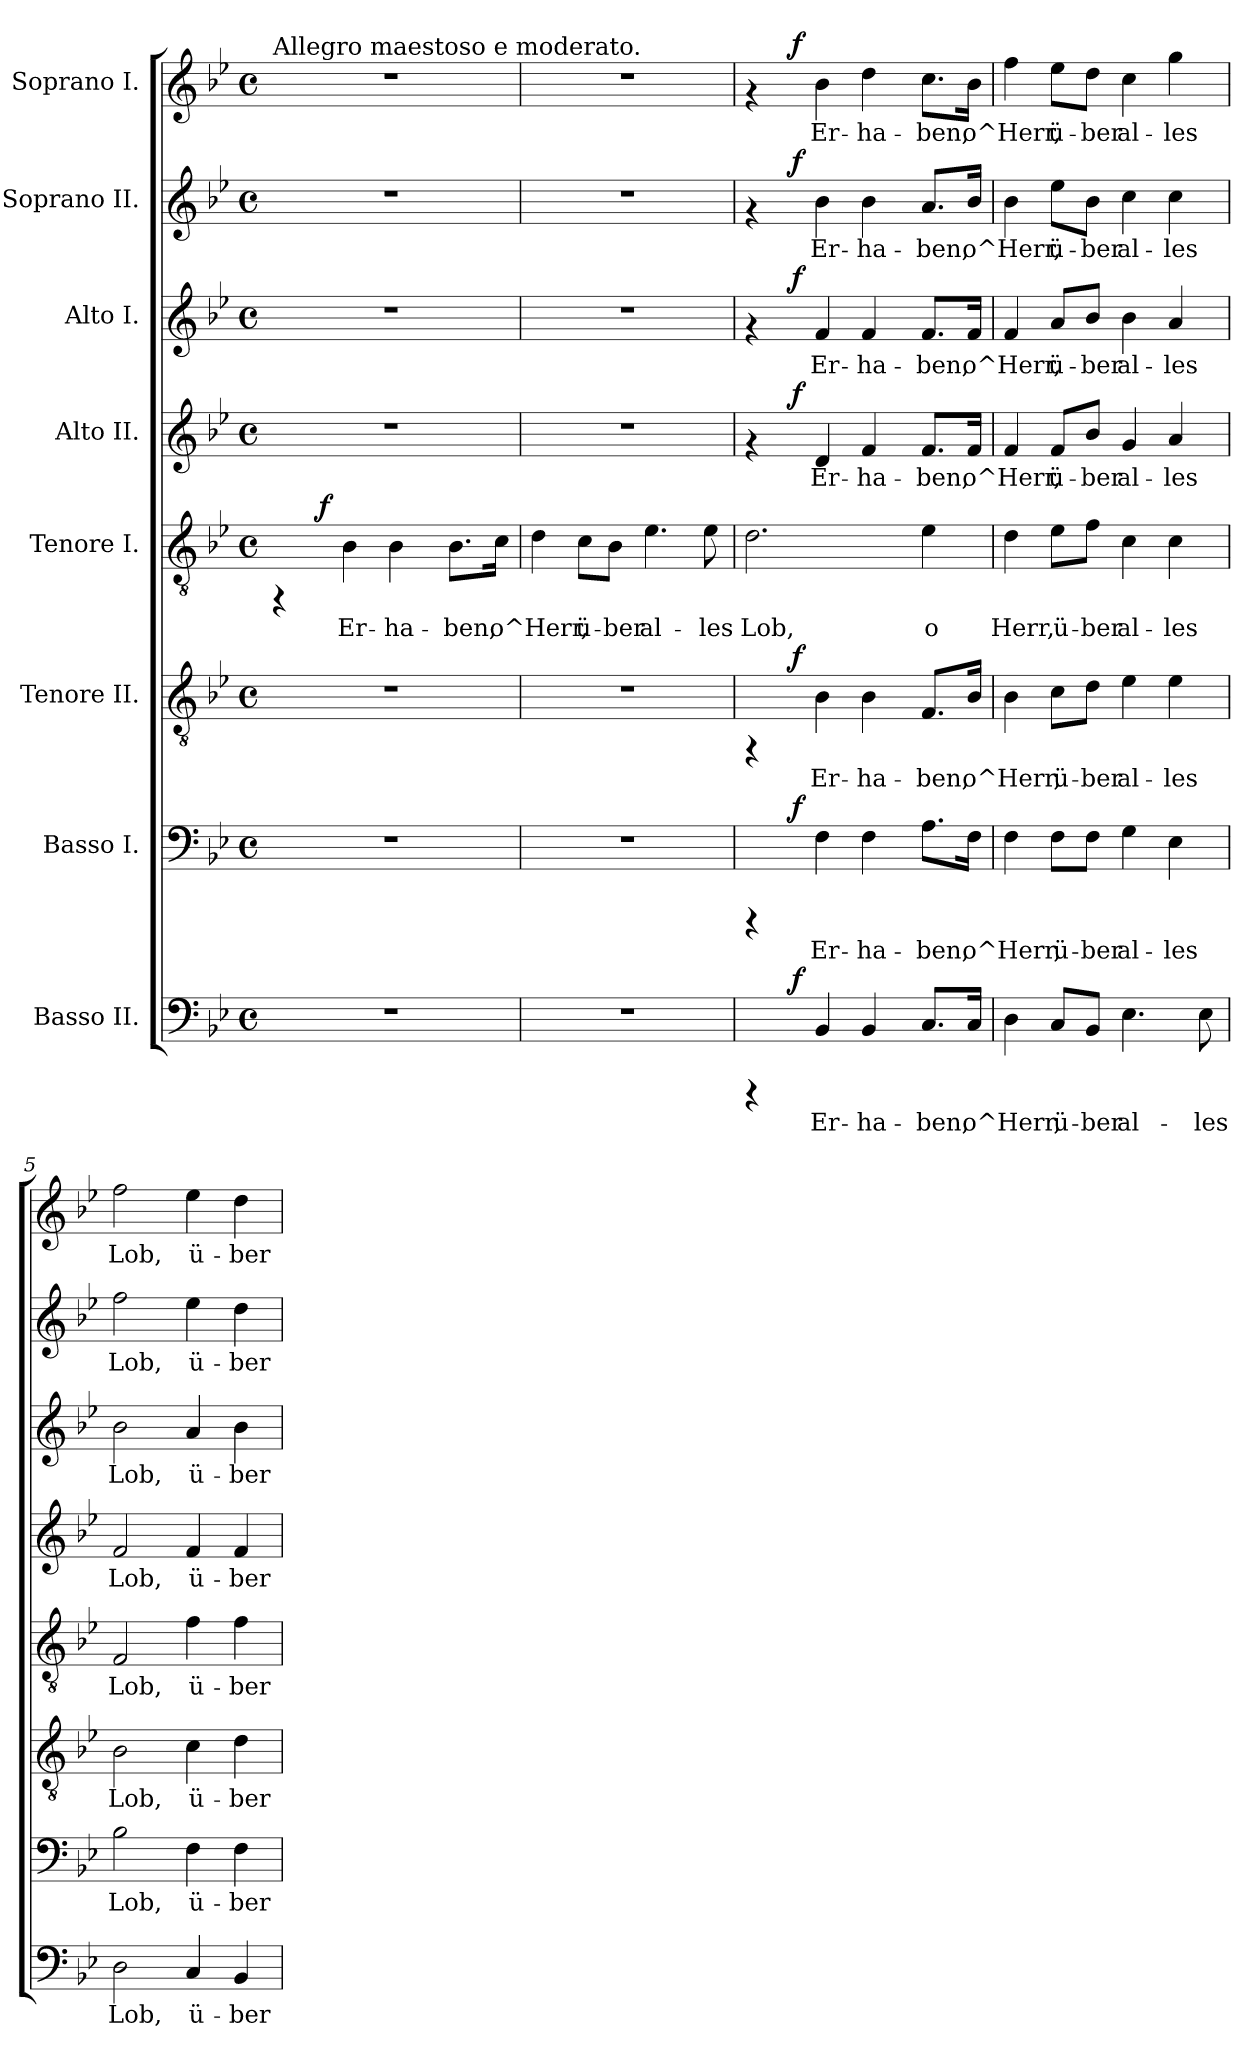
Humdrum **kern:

**kern	**text	**dynam	**kern	**text	**dynam	**kern	**text	**dynam	**kern	**text	**dynam	**kern	**text	**dynam	**kern	**text	**dynam	**kern	**text	**dynam	**kern	**text	**dynam
*part8	*part8	*part8	*part7	*part7	*part7	*part6	*part6	*part6	*part5	*part5	*part5	*part4	*part4	*part4	*part3	*part3	*part3	*part2	*part2	*part2	*part1	*part1	*part1
*staff8	*staff8	*staff8	*staff7	*staff7	*staff7	*staff6	*staff6	*staff6	*staff5	*staff5	*staff5	*staff4	*staff4	*staff4	*staff3	*staff3	*staff3	*staff2	*staff2	*staff2	*staff1	*staff1	*staff1
*I"Basso II.	*	*	*I"Basso I.	*	*	*I"Tenore II.	*	*	*I"Tenore I.	*	*	*I"Alto II.	*	*	*I"Alto I.	*	*	*I"Soprano II.	*	*	*I"Soprano I.	*	*
!!LO:PB:g=z
*stria5	*	*	*stria5	*	*	*stria5	*	*	*stria5	*	*	*stria5	*	*	*stria5	*	*	*stria5	*	*	*stria5	*	*
*clefF4	*	*	*clefF4	*	*	*clefGv2	*	*	*clefGv2	*	*	*clefG2	*	*	*clefG2	*	*	*clefG2	*	*	*clefG2	*	*
*k[b-e-]	*	*	*k[b-e-]	*	*	*k[b-e-]	*	*	*k[b-e-]	*	*	*k[b-e-]	*	*	*k[b-e-]	*	*	*k[b-e-]	*	*	*k[b-e-]	*	*
*B-:	*	*	*B-:	*	*	*B-:	*	*	*B-:	*	*	*B-:	*	*	*B-:	*	*	*B-:	*	*	*B-:	*	*
*M4/4	*	*	*M4/4	*	*	*M4/4	*	*	*M4/4	*	*	*M4/4	*	*	*M4/4	*	*	*M4/4	*	*	*M4/4	*	*
*met(c)	*	*	*met(c)	*	*	*met(c)	*	*	*met(c)	*	*	*met(c)	*	*	*met(c)	*	*	*met(c)	*	*	*met(c)	*	*
=1	=1	=1	=1	=1	=1	=1	=1	=1	=1	=1	=1	=1	=1	=1	=1	=1	=1	=1	=1	=1	=1	=1	=1
*	*	*	*	*	*	*	*	*	*^	*	*	*	*	*	*	*	*	*	*	*	*	*	*
!	!	!	!	!	!	!	!	!	!	!	!	!	!	!	!	!	!	!	!	!	!	!LO:TX:a:t=Allegro maestoso e moderato.	!	!
1r	.	.	1r	.	.	1r	.	.	4rFF	8ryy	.	.	1r	.	.	1r	.	.	1r	.	.	1r	.	.
.	.	.	.	.	.	.	.	.	.	32.ryy	.	.	.	.	.	.	.	.	.	.	.	.	.	.
!	!	!	!	!	!	!	!	!	!	!	!	!LO:DY:a	!	!	!	!	!	!	!	!	!	!	!	!
.	.	.	.	.	.	.	.	.	.	2ryy	.	f	.	.	.	.	.	.	.	.	.	.	.	.
!	!	!	!	!	!	!	!	!	!	!	!LO:LY:b:cj	!	!	!	!	!	!	!	!	!	!	!	!	!
.	.	.	.	.	.	.	.	.	4B-\	.	Er-	.	.	.	.	.	.	.	.	.	.	.	.	.
!	!	!	!	!	!	!	!	!	!	!	!LO:LY:b:cj	!	!	!	!	!	!	!	!	!	!	!	!	!
.	.	.	.	.	.	.	.	.	4B-\	.	-ha-	.	.	.	.	.	.	.	.	.	.	.	.	.
.	.	.	.	.	.	.	.	.	.	4ryy	.	.	.	.	.	.	.	.	.	.	.	.	.	.
!	!	!	!	!	!	!	!	!	!	!	!LO:LY:b:cj	!	!	!	!	!	!	!	!	!	!	!	!	!
.	.	.	.	.	.	.	.	.	8.B-\L	.	-ben,	.	.	.	.	.	.	.	.	.	.	.	.	.
.	.	.	.	.	.	.	.	.	.	16ryy	.	.	.	.	.	.	.	.	.	.	.	.	.	.
!	!	!	!	!	!	!	!	!	!	!	!LO:LY:b:cj	!	!	!	!	!	!	!	!	!	!	!	!	!
.	.	.	.	.	.	.	.	.	16c\Jk	.	o^Herr,	.	.	.	.	.	.	.	.	.	.	.	.	.
.	.	.	.	.	.	.	.	.	.	64ryy	.	.	.	.	.	.	.	.	.	.	.	.	.	.
=2!	=2!	=2!	=2!	=2!	=2!	=2!	=2!	=2!	=2!	=2!	=2!	=2!	=2!	=2!	=2!	=2!	=2!	=2!	=2!	=2!	=2!	=2!	=2!	=2!
!	!	!	!	!	!	!	!	!	!	!	!LO:LY:b:cj	!	!	!	!	!	!	!	!	!	!	!	!	!
*	*	*	*	*	*	*	*	*	*v	*v	*	*	*	*	*	*	*	*	*	*	*	*	*	*
1r	.	.	1r	.	.	1r	.	.	4d\	.	.	1r	.	.	1r	.	.	1r	.	.	1r	.	.
!	!	!	!	!	!	!	!	!	!	!LO:LY:b:cj	!	!	!	!	!	!	!	!	!	!	!	!	!
.	.	.	.	.	.	.	.	.	8c\L	ü-	.	.	.	.	.	.	.	.	.	.	.	.	.
!	!	!	!	!	!	!	!	!	!	!LO:LY:b:cj	!	!	!	!	!	!	!	!	!	!	!	!	!
.	.	.	.	.	.	.	.	.	8B-\J	-ber	.	.	.	.	.	.	.	.	.	.	.	.	.
!	!	!	!	!	!	!	!	!	!	!LO:LY:b:cj	!	!	!	!	!	!	!	!	!	!	!	!	!
.	.	.	.	.	.	.	.	.	4.e-\	al-	.	.	.	.	.	.	.	.	.	.	.	.	.
!	!	!	!	!	!	!	!	!	!	!LO:LY:b:cj	!	!	!	!	!	!	!	!	!	!	!	!	!
.	.	.	.	.	.	.	.	.	8e-\	-les	.	.	.	.	.	.	.	.	.	.	.	.	.
=3!	=3!	=3!	=3!	=3!	=3!	=3!	=3!	=3!	=3!	=3!	=3!	=3!	=3!	=3!	=3!	=3!	=3!	=3!	=3!	=3!	=3!	=3!	=3!
!	!	!	!	!	!	!	!	!	!	!LO:LY:b:cj	!	!	!	!	!	!	!	!	!	!	!	!	!
*^	*	*	*^	*	*	*^	*	*	*	*	*	*^	*	*	*^	*	*	*^	*	*	*^	*	*
4rCCC	8ryy	.	.	4rCCC	8ryy	.	.	4rFF	8ryy	.	.	2.d\	Lob,	.	4rf	8ryy	.	.	4rf	8ryy	.	.	4rf	8ryy	.	.	4rf	8ryy	.	.
.	32.ryy	.	.	.	32.ryy	.	.	.	32.ryy	.	.	.	.	.	.	32.ryy	.	.	.	32.ryy	.	.	.	32.ryy	.	.	.	32.ryy	.	.
!	!	!	!LO:DY:a	!	!	!	!LO:DY:a	!	!	!	!LO:DY:a	!	!	!	!	!	!	!LO:DY:a	!	!	!	!LO:DY:a	!	!	!	!LO:DY:a	!	!	!	!LO:DY:a
.	2ryy	.	f	.	2ryy	.	f	.	2ryy	.	f	.	.	.	.	2ryy	.	f	.	2ryy	.	f	.	2ryy	.	f	.	2ryy	.	f
!	!	!LO:LY:b:cj	!	!	!	!LO:LY:b:cj	!	!	!	!LO:LY:b:cj	!	!	!	!	!	!	!LO:LY:b:cj	!	!	!	!LO:LY:b:cj	!	!	!	!LO:LY:b:cj	!	!	!	!LO:LY:b:cj	!
4BB-/	.	Er-	.	4F\	.	Er-	.	4B-\	.	Er-	.	.	.	.	4d/	.	Er-	.	4f/	.	Er-	.	4b-\	.	Er-	.	4b-\	.	Er-	.
!	!	!LO:LY:b:cj	!	!	!	!LO:LY:b:cj	!	!	!	!LO:LY:b:cj	!	!	!	!	!	!	!LO:LY:b:cj	!	!	!	!LO:LY:b:cj	!	!	!	!LO:LY:b:cj	!	!	!	!LO:LY:b:cj	!
4BB-/	.	-ha-	.	4F\	.	-ha-	.	4B-\	.	-ha-	.	.	.	.	4f/	.	-ha-	.	4f/	.	-ha-	.	4b-\	.	-ha-	.	4dd\	.	-ha-	.
.	4ryy	.	.	.	4ryy	.	.	.	4ryy	.	.	.	.	.	.	4ryy	.	.	.	4ryy	.	.	.	4ryy	.	.	.	4ryy	.	.
!	!	!LO:LY:b:cj	!	!	!	!LO:LY:b:cj	!	!	!	!LO:LY:b:cj	!	!	!LO:LY:b:cj	!	!	!	!LO:LY:b:cj	!	!	!	!LO:LY:b:cj	!	!	!	!LO:LY:b:cj	!	!	!	!LO:LY:b:cj	!
8.C/L	.	-ben,	.	8.A\L	.	-ben,	.	8.F/L	.	-ben,	.	4e-\	o	.	8.f/L	.	-ben,	.	8.f/L	.	-ben,	.	8.a/L	.	-ben,	.	8.cc\L	.	-ben,	.
.	16ryy	.	.	.	16ryy	.	.	.	16ryy	.	.	.	.	.	.	16ryy	.	.	.	16ryy	.	.	.	16ryy	.	.	.	16ryy	.	.
!	!	!LO:LY:b:cj	!	!	!	!LO:LY:b:cj	!	!	!	!LO:LY:b:cj	!	!	!	!	!	!	!LO:LY:b:cj	!	!	!	!LO:LY:b:cj	!	!	!	!LO:LY:b:cj	!	!	!	!LO:LY:b:cj	!
16C/Jk	.	o^Herr,	.	16F\Jk	.	o^Herr,	.	16B-/Jk	.	o^Herr,	.	.	.	.	16f/Jk	.	o^Herr,	.	16f/Jk	.	o^Herr,	.	16b-/Jk	.	o^Herr,	.	16b-\Jk	.	o^Herr,	.
.	64ryy	.	.	.	64ryy	.	.	.	64ryy	.	.	.	.	.	.	64ryy	.	.	.	64ryy	.	.	.	64ryy	.	.	.	64ryy	.	.
=4!	=4!	=4!	=4!	=4!	=4!	=4!	=4!	=4!	=4!	=4!	=4!	=4!	=4!	=4!	=4!	=4!	=4!	=4!	=4!	=4!	=4!	=4!	=4!	=4!	=4!	=4!	=4!	=4!	=4!	=4!
!	!	!LO:LY:b:cj	!	!	!	!LO:LY:b:cj	!	!	!	!LO:LY:b:cj	!	!	!LO:LY:b:cj	!	!	!	!LO:LY:b:cj	!	!	!	!LO:LY:b:cj	!	!	!	!LO:LY:b:cj	!	!	!	!LO:LY:b:cj	!
*v	*v	*	*	*	*	*	*	*v	*v	*	*	*	*	*	*v	*v	*	*	*v	*v	*	*	*v	*v	*	*	*v	*v	*	*
*	*	*	*v	*v	*	*	*	*	*	*	*	*	*	*	*	*	*	*	*	*	*	*	*	*
4D\	.	.	4F\	.	.	4B-\	.	.	4d\	Herr,	.	4f/	.	.	4f/	.	.	4b-\	.	.	4ff\	.	.
!	!LO:LY:b:cj	!	!	!LO:LY:b:cj	!	!	!LO:LY:b:cj	!	!	!LO:LY:b:cj	!	!	!LO:LY:b:cj	!	!	!LO:LY:b:cj	!	!	!LO:LY:b:cj	!	!	!LO:LY:b:cj	!
8C/L	ü-	.	8F\L	ü-	.	8c\L	ü-	.	8e-\L	ü-	.	8f/L	ü-	.	8a/L	ü-	.	8ee-\L	ü-	.	8ee-\L	ü-	.
!	!LO:LY:b:cj	!	!	!LO:LY:b:cj	!	!	!LO:LY:b:cj	!	!	!LO:LY:b:cj	!	!	!LO:LY:b:cj	!	!	!LO:LY:b:cj	!	!	!LO:LY:b:cj	!	!	!LO:LY:b:cj	!
8BB-/J	-ber	.	8F\J	-ber	.	8d\J	-ber	.	8f\J	-ber	.	8b-/J	-ber	.	8b-/J	-ber	.	8b-\J	-ber	.	8dd\J	-ber	.
!	!LO:LY:b:cj	!	!	!LO:LY:b:cj	!	!	!LO:LY:b:cj	!	!	!LO:LY:b:cj	!	!	!LO:LY:b:cj	!	!	!LO:LY:b:cj	!	!	!LO:LY:b:cj	!	!	!LO:LY:b:cj	!
4.E-\	al-	.	4G\	al-	.	4e-\	al-	.	4c\	al-	.	4g/	al-	.	4b-\	al-	.	4cc\	al-	.	4cc\	al-	.
!	!	!	!	!LO:LY:b:cj	!	!	!LO:LY:b:cj	!	!	!LO:LY:b:cj	!	!	!LO:LY:b:cj	!	!	!LO:LY:b:cj	!	!	!LO:LY:b:cj	!	!	!LO:LY:b:cj	!
.	.	.	4E-\	-les	.	4e-\	-les	.	4c\	-les	.	4a/	-les	.	4a/	-les	.	4cc\	-les	.	4gg\	-les	.
!	!LO:LY:b:cj	!	!	!	!	!	!	!	!	!	!	!	!	!	!	!	!	!	!	!	!	!	!
8E-\	-les	.	.	.	.	.	.	.	.	.	.	.	.	.	.	.	.	.	.	.	.	.	.
=5!	=5!	=5!	=5!	=5!	=5!	=5!	=5!	=5!	=5!	=5!	=5!	=5!	=5!	=5!	=5!	=5!	=5!	=5!	=5!	=5!	=5!	=5!	=5!
!	!LO:LY:b:cj	!	!	!LO:LY:b:cj	!	!	!LO:LY:b:cj	!	!	!LO:LY:b:cj	!	!	!LO:LY:b:cj	!	!	!LO:LY:b:cj	!	!	!LO:LY:b:cj	!	!	!LO:LY:b:cj	!
2D\	Lob,	.	2B-\	Lob,	.	2B-\	Lob,	.	2F/	Lob,	.	2f/	Lob,	.	2b-\	Lob,	.	2ff\	Lob,	.	2ff\	Lob,	.
!	!LO:LY:b:cj	!	!	!LO:LY:b:cj	!	!	!LO:LY:b:cj	!	!	!LO:LY:b:cj	!	!	!LO:LY:b:cj	!	!	!LO:LY:b:cj	!	!	!LO:LY:b:cj	!	!	!LO:LY:b:cj	!
4C/	ü-	.	4F\	ü-	.	4c\	ü-	.	4f\	ü-	.	4f/	ü-	.	4a/	ü-	.	4ee-\	ü-	.	4ee-\	ü-	.
!	!LO:LY:b:cj	!	!	!LO:LY:b:cj	!	!	!LO:LY:b:cj	!	!	!LO:LY:b:cj	!	!	!LO:LY:b:cj	!	!	!LO:LY:b:cj	!	!	!LO:LY:b:cj	!	!	!LO:LY:b:cj	!
4BB-/	-ber	.	4F\	-ber	.	4d\	-ber	.	4f\	-ber	.	4f/	-ber	.	4b-\	-ber	.	4dd\	-ber	.	4dd\	-ber	.
=!	=!	=!	=!	=!	=!	=!	=!	=!	=!	=!	=!	=!	=!	=!	=!	=!	=!	=!	=!	=!	=!	=!	=!
*-	*-	*-	*-	*-	*-	*-	*-	*-	*-	*-	*-	*-	*-	*-	*-	*-	*-	*-	*-	*-	*-	*-	*-
